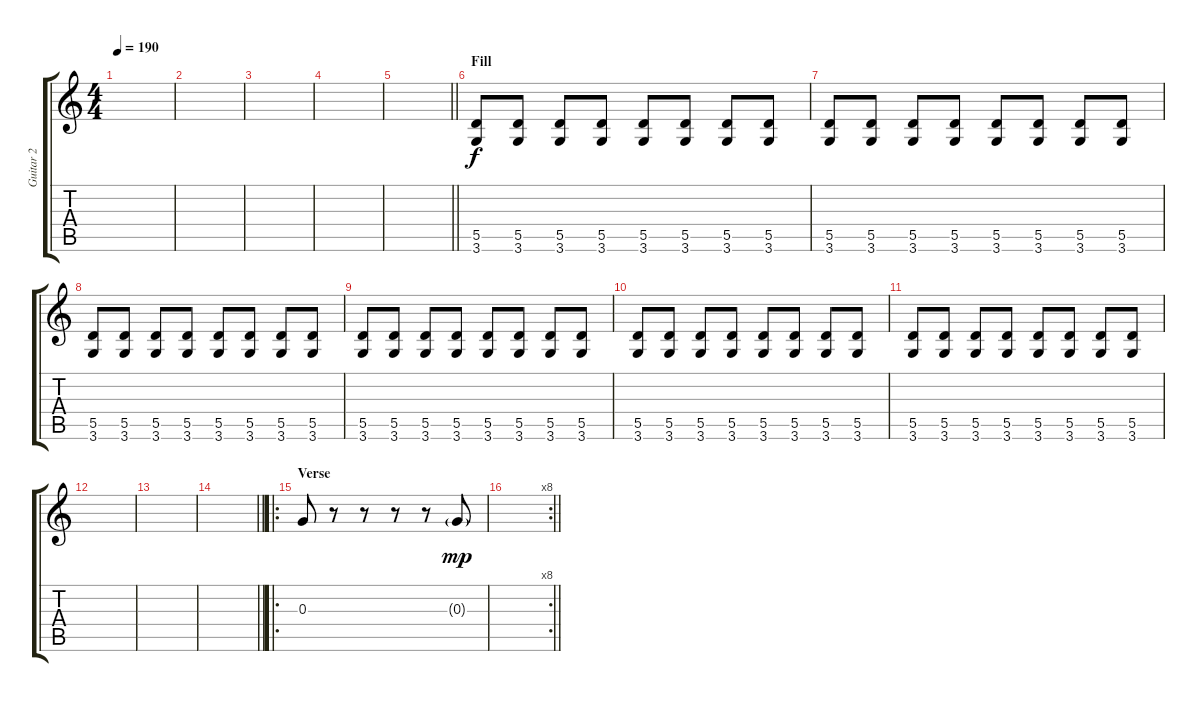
\track ("Guitar 2" "Guitar 2") {instrument overdrivenguitar}
\staff {score tabs}
\tuning (E4 B3 G3 D3 A2 E2) {hide}
\ts (4 4)
\tempo 190
\clef g2
\ks c
|
|
|
|
\barLineRight lightlight
|
\section ("" "Fill")
(5.5 3.6).8 (5.5 3.6).8 (5.5 3.6).8 (5.5 3.6).8 (5.5 3.6).8 (5.5 3.6).8 (5.5 3.6).8 (5.5 3.6).8 |
(5.5 3.6).8 (5.5 3.6).8 (5.5 3.6).8 (5.5 3.6).8 (5.5 3.6).8 (5.5 3.6).8 (5.5 3.6).8 (5.5 3.6).8 |
(5.5 3.6).8 (5.5 3.6).8 (5.5 3.6).8 (5.5 3.6).8 (5.5 3.6).8 (5.5 3.6).8 (5.5 3.6).8 (5.5 3.6).8 |
(5.5 3.6).8 (5.5 3.6).8 (5.5 3.6).8 (5.5 3.6).8 (5.5 3.6).8 (5.5 3.6).8 (5.5 3.6).8 (5.5 3.6).8 |
(5.5 3.6).8 (5.5 3.6).8 (5.5 3.6).8 (5.5 3.6).8 (5.5 3.6).8 (5.5 3.6).8 (5.5 3.6).8 (5.5 3.6).8 |
(5.5 3.6).8 (5.5 3.6).8 (5.5 3.6).8 (5.5 3.6).8 (5.5 3.6).8 (5.5 3.6).8 (5.5 3.6).8 (5.5 3.6).8 |
|
|
\barLineRight lightlight
|
\ro
\section ("" "Verse")
0.3.8 r.8 r.8 r.8 r.8 0.3{g}.8{dy mp} |
\rc 8
\barLineRight lightlight
